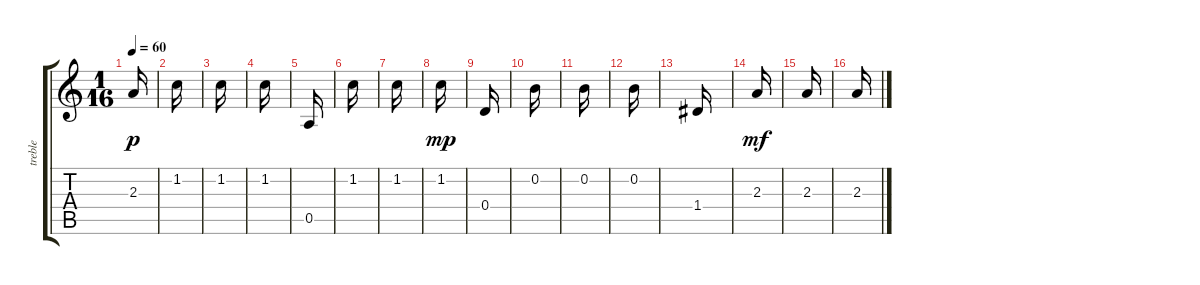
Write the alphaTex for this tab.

\track ("treble              " "treble    ") {instrument acousticguitarnylon}
\staff {score tabs}
\tuning (E4 B3 G3 D3 A2 E2) {hide}
\ts (1 16)
\tempo 60
\clef g2
\ks c
2.3.16{dy p} |
1.2.16 |
1.2.16 |
1.2.16 |
0.5.16 |
1.2.16 |
1.2.16 |
1.2.16{dy mp} |
0.4.16 |
0.2.16 |
0.2.16 |
0.2.16 |
1.4.16 |
2.3.16{dy mf} |
2.3.16 |
2.3.16
